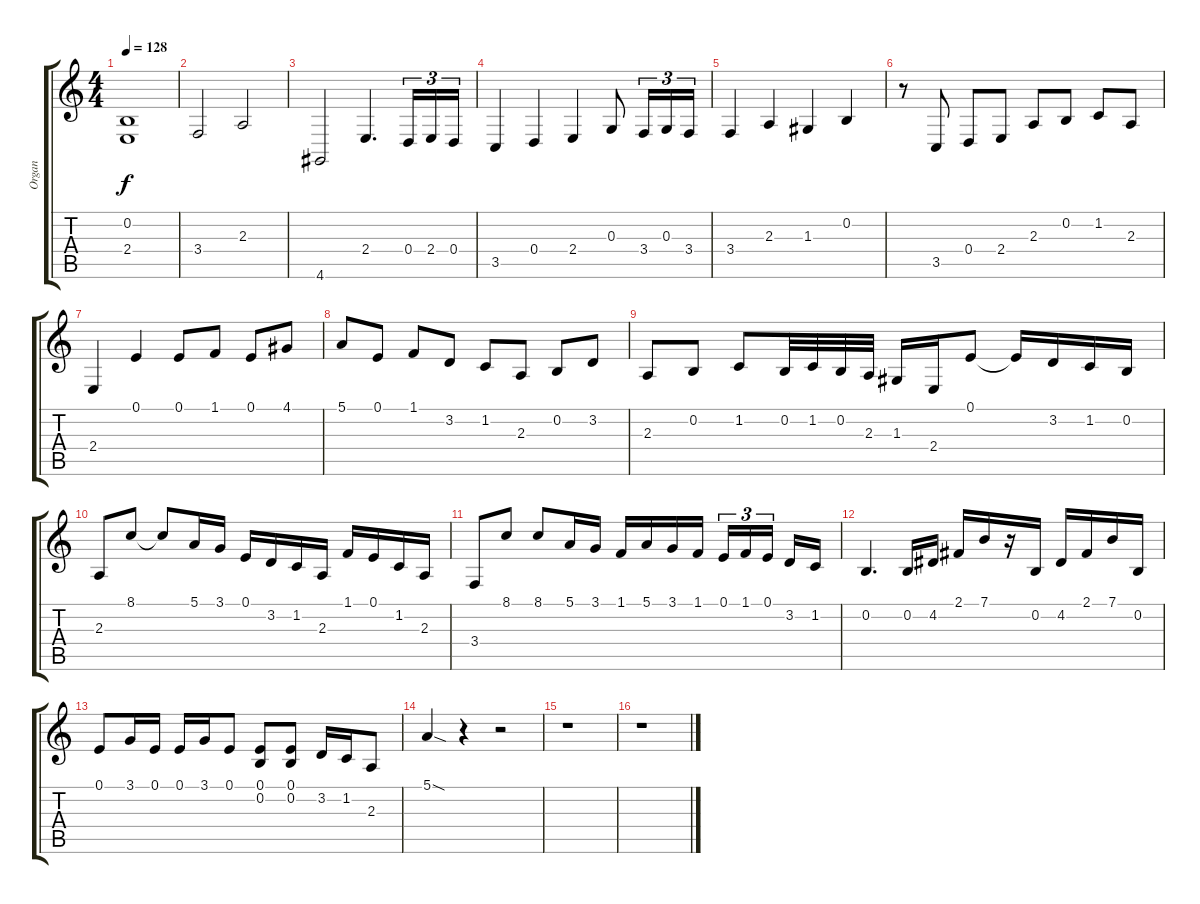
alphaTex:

\track ("Organ" "Organ") {instrument churchorgan}
\staff {score tabs}
\tuning (E4 B3 G3 D3 A2 E2) {hide}
\ts (4 4)
\tempo 128
\clef g2
\ks c
(0.2{t} 2.4{t}).1{dy f} |
3.4.2{volume 16} 2.3.2 |
4.6.2 2.4.4{d} 0.4.16{tu (3 2)} 2.4.16{tu (3 2)} 0.4.16{tu (3 2)} |
3.5.4 0.4.4 2.4.4 0.3.8 3.4.16{tu (3 2)} 0.3.16{tu (3 2)} 3.4.16{tu (3 2)} |
3.4.4 2.3.4 1.3.4 0.2.4 |
r.8 3.5.8 0.4.8 2.4.8 2.3.8 0.2.8 1.2.8 2.3.8 |
2.4.4 0.1.4 0.1.8 1.1.8 0.1.8 4.1.8 |
5.1.8 0.1.8 1.1.8 3.2.8 1.2.8 2.3.8 0.2.8 3.2.8 |
2.3.8 0.2.8 1.2.8 0.2.32 1.2.32 0.2.32 2.3.32 1.3.16 2.4.16 0.1.8 0.1{t}.16 3.2.16 1.2.16 0.2.16 |
2.3.8 8.1.8 8.1{t}.8 5.1.16 3.1.16 0.1.16 3.2.16 1.2.16 2.3.16 1.1.16 0.1.16 1.2.16 2.3.16 |
3.4.8 8.1.8 8.1.8 5.1.16 3.1.16 1.1.16 5.1.16 3.1.16 1.1.16 0.1.16{tu (3 2)} 1.1.16{tu (3 2)} 0.1.16{tu (3 2)} 3.2.16 1.2.16 |
0.2.4{d} 0.2.16 4.2.16 2.1.16 7.1.16 r.16 0.2.16 4.2.16 2.1.16 7.1.16 0.2.16 |
0.1.8 3.1.16 0.1.16 0.1.16 3.1.16 0.1.8 (0.1 0.2).8 (0.1 0.2).8 3.2.16 1.2.16 2.3.8 |
5.1{sod}.4 r.4 r.2 |
r.1 |
r.1
